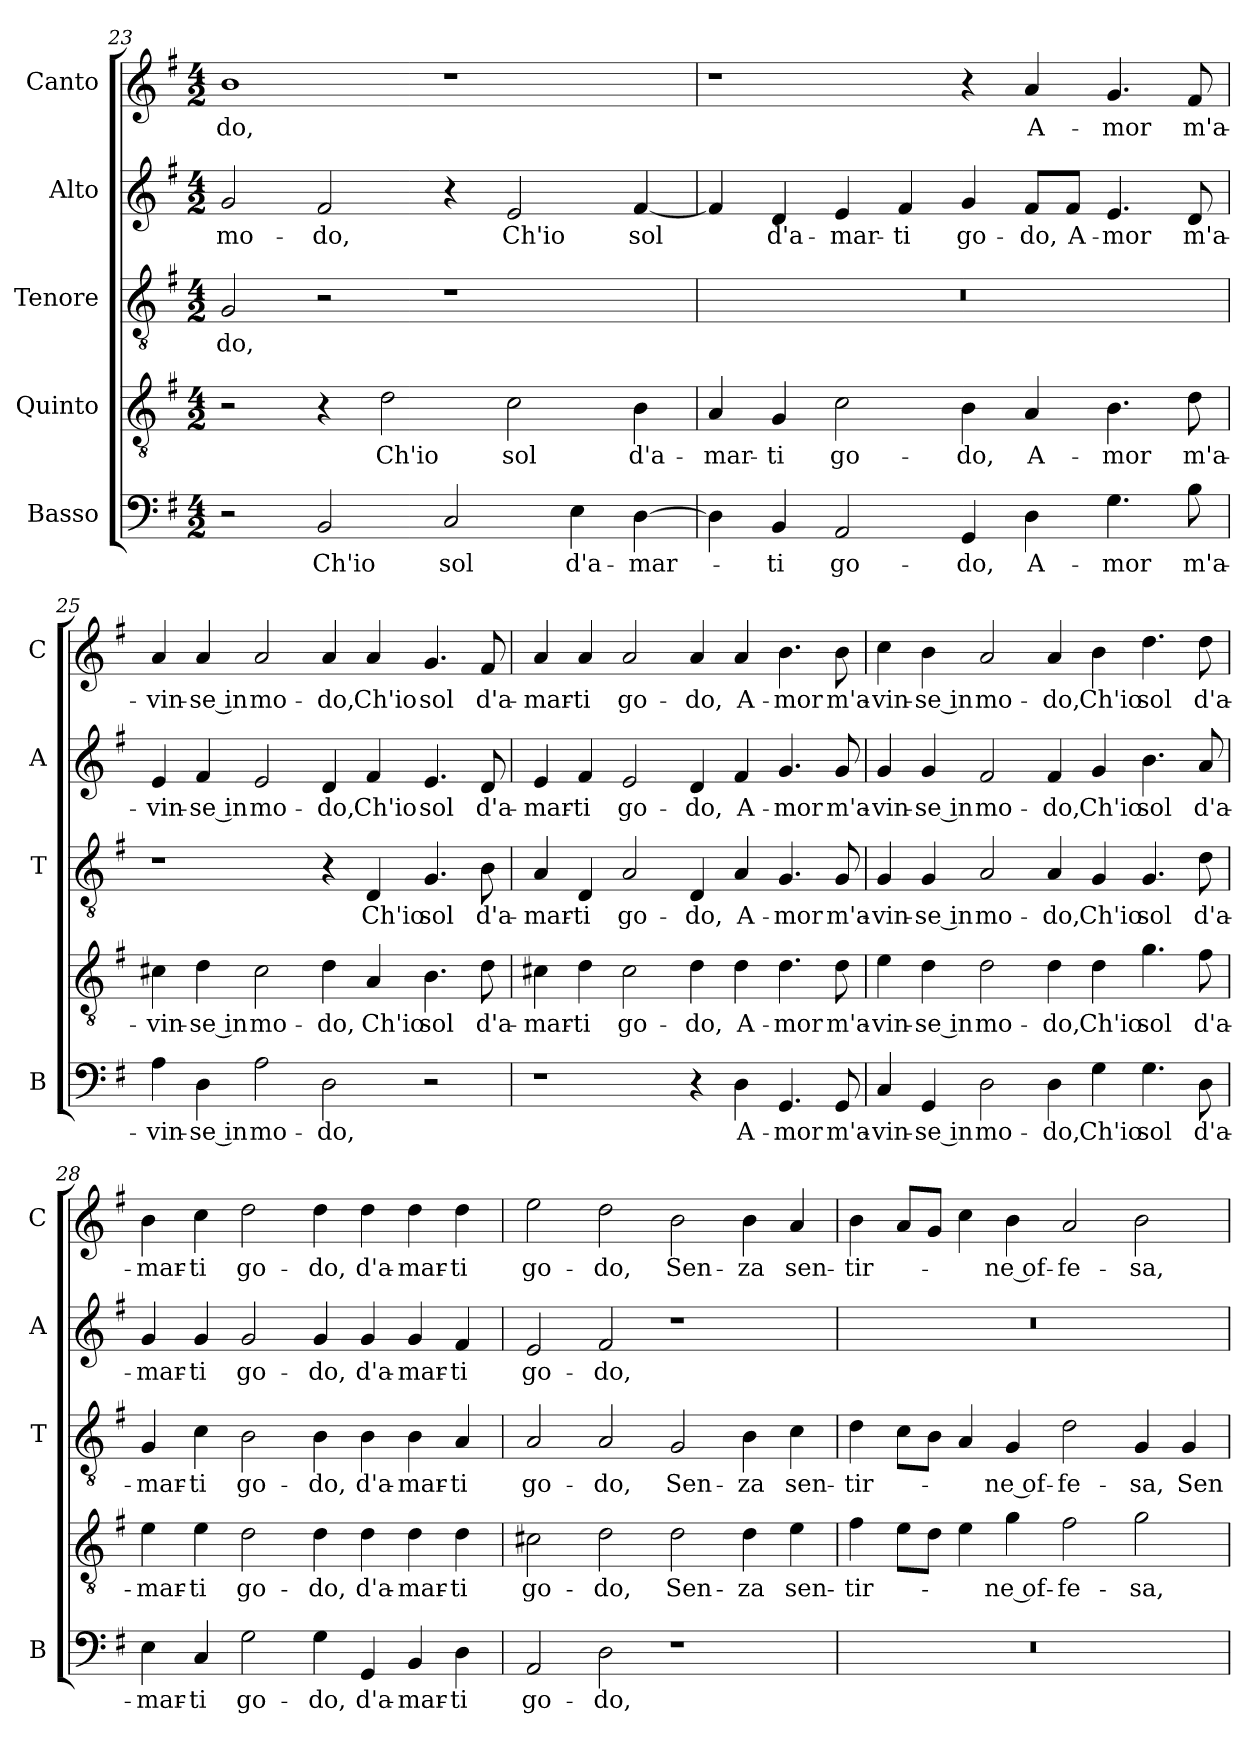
**kern	**text	**kern	**text	**kern	**text	**kern	**text	**kern	**text
*part5	*part5	*part4	*part4	*part3	*part3	*part2	*part2	*part1	*part1
*staff5	*staff5	*staff4	*staff4	*staff3	*staff3	*staff2	*staff2	*staff1	*staff1
*I"Basso	*	*I"Quinto	*	*I"Tenore	*	*I"Alto	*	*I"Canto	*
*I'B	*	*	*	*I'T	*	*I'A	*	*I'C	*
!!LO:LB:g=z
*clefF4	*	*clefGv2	*	*clefGv2	*	*clefG2	*	*clefG2	*
*k[f#]	*	*k[f#]	*	*k[f#]	*	*k[f#]	*	*k[f#]	*
*G:	*	*G:	*	*G:	*	*G:	*	*G:	*
*M4/2	*	*M4/2	*	*M4/2	*	*M4/2	*	*M4/2	*
=23	=23	=23	=23	=23	=23	=23	=23	=23	=23
!	!	!	!	!	!LO:LY:b	!	!LO:LY:b	!	!LO:LY:b
2r	.	2r	.	2G/	-do,	2g/	mo-	1b	-do,
!	!LO:LY:b	!	!	!	!	!	!LO:LY:b	!	!
2BB/	Ch'io	4r	.	2r	.	2f#/	-do,	.	.
!	!	!	!LO:LY:b	!	!	!	!	!	!
.	.	2d\	Ch'io	.	.	.	.	.	.
!	!LO:LY:b	!	!	!	!	!	!	!	!
2C/	sol	.	.	1r	.	4r	.	1r	.
!	!	!	!LO:LY:b	!	!	!	!LO:LY:b	!	!
.	.	2c\	sol	.	.	2e/	Ch'io	.	.
!	!LO:LY:b	!	!	!	!	!	!	!	!
4E\	d'a-	.	.	.	.	.	.	.	.
!	!LO:LY:b	!	!LO:LY:b	!	!	!	!LO:LY:b	!	!
[4D\	-mar-	4B\	d'a-	.	.	[4f#/	sol	.	.
=24	=24	=24	=24	=24	=24	=24	=24	=24	=24
!	!	!	!LO:LY:b	!	!	!	!	!	!
4D\]	.	4A/	-mar-	0r	.	4f#/]	.	1r	.
!	!LO:LY:b	!	!LO:LY:b	!	!	!	!LO:LY:b	!	!
4BB/	-ti	4G/	-ti	.	.	4d/	d'a-	.	.
!	!LO:LY:b	!	!LO:LY:b	!	!	!	!LO:LY:b	!	!
2AA/	go-	2c\	go-	.	.	4e/	-mar-	.	.
!	!	!	!	!	!	!	!LO:LY:b	!	!
.	.	.	.	.	.	4f#/	-ti	.	.
!	!LO:LY:b	!	!LO:LY:b	!	!	!	!LO:LY:b	!	!
4GG/	-do,	4B\	-do,	.	.	4g/	go-	4r	.
!	!LO:LY:b	!	!LO:LY:b	!	!	!	!LO:LY:b	!	!LO:LY:b
4D\	A-	4A/	A-	.	.	8f#/L	-do,	4a/	A-
!	!	!	!	!	!	!	!LO:LY:b	!	!
.	.	.	.	.	.	8f#/J	A-	.	.
!	!LO:LY:b	!	!LO:LY:b	!	!	!	!LO:LY:b	!	!LO:LY:b
4.G\	-mor	4.B\	-mor	.	.	4.e/	-mor	4.g/	-mor
!	!LO:LY:b	!	!LO:LY:b	!	!	!	!LO:LY:b	!	!LO:LY:b
8B\	m'a-	8d\	m'a-	.	.	8d/	m'a-	8f#/	m'a-
=25	=25	=25	=25	=25	=25	=25	=25	=25	=25
!	!LO:LY:b	!	!LO:LY:b	!	!	!	!LO:LY:b	!	!LO:LY:b
4A\	-vin-	4c#X\	-vin-	1r	.	4e/	-vin-	4a/	-vin-
!	!LO:LY:b	!	!LO:LY:b	!	!	!	!LO:LY:b	!	!LO:LY:b
4D\	-se in	4d\	-se in	.	.	4f#/	-se in	4a/	-se in
!	!LO:LY:b	!	!LO:LY:b	!	!	!	!LO:LY:b	!	!LO:LY:b
2A\	mo-	2c#\	mo-	.	.	2e/	mo-	2a/	mo-
!	!LO:LY:b	!	!LO:LY:b	!	!	!	!LO:LY:b	!	!LO:LY:b
2D\	-do,	4d\	-do,	4r	.	4d/	-do,	4a/	-do,
!	!	!	!LO:LY:b	!	!LO:LY:b	!	!LO:LY:b	!	!LO:LY:b
.	.	4A/	Ch'io	4D/	Ch'io	4f#/	Ch'io	4a/	Ch'io
!	!	!	!LO:LY:b	!	!LO:LY:b	!	!LO:LY:b	!	!LO:LY:b
2r	.	4.B\	sol	4.G/	sol	4.e/	sol	4.g/	sol
!	!	!	!LO:LY:b	!	!LO:LY:b	!	!LO:LY:b	!	!LO:LY:b
.	.	8d\	d'a-	8B\	d'a-	8d/	d'a-	8f#/	d'a-
!!LO:LB:g=z
=26	=26	=26	=26	=26	=26	=26	=26	=26	=26
!	!	!	!LO:LY:b	!	!LO:LY:b	!	!LO:LY:b	!	!LO:LY:b
1r	.	4c#X\	-mar-	4A/	-mar-	4e/	-mar-	4a/	-mar-
!	!	!	!LO:LY:b	!	!LO:LY:b	!	!LO:LY:b	!	!LO:LY:b
.	.	4d\	-ti	4D/	-ti	4f#/	-ti	4a/	-ti
!	!	!	!LO:LY:b	!	!LO:LY:b	!	!LO:LY:b	!	!LO:LY:b
.	.	2c#\	go-	2A/	go-	2e/	go-	2a/	go-
!	!	!	!LO:LY:b	!	!LO:LY:b	!	!LO:LY:b	!	!LO:LY:b
4r	.	4d\	-do,	4D/	-do,	4d/	-do,	4a/	-do,
!	!LO:LY:b	!	!LO:LY:b	!	!LO:LY:b	!	!LO:LY:b	!	!LO:LY:b
4D\	A-	4d\	A-	4A/	A-	4f#/	A-	4a/	A-
!	!LO:LY:b	!	!LO:LY:b	!	!LO:LY:b	!	!LO:LY:b	!	!LO:LY:b
4.GG/	-mor	4.d\	-mor	4.G/	-mor	4.g/	-mor	4.b\	-mor
!	!LO:LY:b	!	!LO:LY:b	!	!LO:LY:b	!	!LO:LY:b	!	!LO:LY:b
8GG/	m'a-	8d\	m'a-	8G/	m'a-	8g/	m'a-	8b\	m'a-
=27	=27	=27	=27	=27	=27	=27	=27	=27	=27
!	!LO:LY:b	!	!LO:LY:b	!	!LO:LY:b	!	!LO:LY:b	!	!LO:LY:b
4C/	-vin-	4e\	-vin-	4G/	-vin-	4g/	-vin-	4cc\	-vin-
!	!LO:LY:b	!	!LO:LY:b	!	!LO:LY:b	!	!LO:LY:b	!	!LO:LY:b
4GG/	-se in	4d\	-se in	4G/	-se in	4g/	-se in	4b\	-se in
!	!LO:LY:b	!	!LO:LY:b	!	!LO:LY:b	!	!LO:LY:b	!	!LO:LY:b
2D\	mo-	2d\	mo-	2A/	mo-	2f#/	mo-	2a/	mo-
!	!LO:LY:b	!	!LO:LY:b	!	!LO:LY:b	!	!LO:LY:b	!	!LO:LY:b
4D\	-do,	4d\	-do,	4A/	-do,	4f#/	-do,	4a/	-do,
!	!LO:LY:b	!	!LO:LY:b	!	!LO:LY:b	!	!LO:LY:b	!	!LO:LY:b
4G\	Ch'io	4d\	Ch'io	4G/	Ch'io	4g/	Ch'io	4b\	Ch'io
!	!LO:LY:b	!	!LO:LY:b	!	!LO:LY:b	!	!LO:LY:b	!	!LO:LY:b
4.G\	sol	4.g\	sol	4.G/	sol	4.b\	sol	4.dd\	sol
!	!LO:LY:b	!	!LO:LY:b	!	!LO:LY:b	!	!LO:LY:b	!	!LO:LY:b
8D\	d'a-	8f#\	d'a-	8d\	d'a-	8a/	d'a-	8dd\	d'a-
=28	=28	=28	=28	=28	=28	=28	=28	=28	=28
!	!LO:LY:b	!	!LO:LY:b	!	!LO:LY:b	!	!LO:LY:b	!	!LO:LY:b
4E\	-mar-	4e\	-mar-	4G/	-mar-	4g/	-mar-	4b\	-mar-
!	!LO:LY:b	!	!LO:LY:b	!	!LO:LY:b	!	!LO:LY:b	!	!LO:LY:b
4C/	-ti	4e\	-ti	4c\	-ti	4g/	-ti	4cc\	-ti
!	!LO:LY:b	!	!LO:LY:b	!	!LO:LY:b	!	!LO:LY:b	!	!LO:LY:b
2G\	go-	2d\	go-	2B\	go-	2g/	go-	2dd\	go-
!	!LO:LY:b	!	!LO:LY:b	!	!LO:LY:b	!	!LO:LY:b	!	!LO:LY:b
4G\	-do,	4d\	-do,	4B\	-do,	4g/	-do,	4dd\	-do,
!	!LO:LY:b	!	!LO:LY:b	!	!LO:LY:b	!	!LO:LY:b	!	!LO:LY:b
4GG/	d'a-	4d\	d'a-	4B\	d'a-	4g/	d'a-	4dd\	d'a-
!	!LO:LY:b	!	!LO:LY:b	!	!LO:LY:b	!	!LO:LY:b	!	!LO:LY:b
4BB/	-mar-	4d\	-mar-	4B\	-mar-	4g/	-mar-	4dd\	-mar-
!	!LO:LY:b	!	!LO:LY:b	!	!LO:LY:b	!	!LO:LY:b	!	!LO:LY:b
4D\	-ti	4d\	-ti	4A/	-ti	4f#/	-ti	4dd\	-ti
=29	=29	=29	=29	=29	=29	=29	=29	=29	=29
!	!LO:LY:b	!	!LO:LY:b	!	!LO:LY:b	!	!LO:LY:b	!	!LO:LY:b
2AA/	go-	2c#X\	go-	2A/	go-	2e/	go-	2ee\	go-
!	!LO:LY:b	!	!LO:LY:b	!	!LO:LY:b	!	!LO:LY:b	!	!LO:LY:b
2D\	-do,	2d\	-do,	2A/	-do,	2f#/	-do,	2dd\	-do,
!	!	!	!LO:LY:b	!	!LO:LY:b	!	!	!	!LO:LY:b
1r	.	2d\	Sen-	2G/	Sen-	1r	.	2b\	Sen-
!	!	!	!LO:LY:b	!	!LO:LY:b	!	!	!	!LO:LY:b
.	.	4d\	-za	4B\	-za	.	.	4b\	-za
!	!	!	!LO:LY:b	!	!LO:LY:b	!	!	!	!LO:LY:b
.	.	4e\	sen-	4c\	sen-	.	.	4a/	sen-
!!LO:PB:g=z
=30	=30	=30	=30	=30	=30	=30	=30	=30	=30
!	!	!	!LO:LY:b	!	!LO:LY:b	!	!	!	!LO:LY:b
0r	.	4f#\	-tir-	4d\	-tir-	0r	.	4b\	-tir-
.	.	8e\L	.	8c\L	.	.	.	8a/L	.
.	.	8d\J	.	8B\J	.	.	.	8g/J	.
.	.	4e\	.	4A/	.	.	.	4cc\	.
!	!	!	!LO:LY:b	!	!LO:LY:b	!	!	!	!LO:LY:b
.	.	4g\	-ne of-	4G/	-ne of-	.	.	4b\	-ne of-
!	!	!	!LO:LY:b	!	!LO:LY:b	!	!	!	!LO:LY:b
.	.	2f#\	-fe-	2d\	-fe-	.	.	2a/	-fe-
!	!	!	!LO:LY:b	!	!LO:LY:b	!	!	!	!LO:LY:b
.	.	2g\	-sa,	4G/	-sa,	.	.	2b\	-sa,
!	!	!	!	!	!LO:LY:b	!	!	!	!
.	.	.	.	4G/	Sen-	.	.	.	.
=	=	=	=	=	=	=	=	=	=
*-	*-	*-	*-	*-	*-	*-	*-	*-	*-
